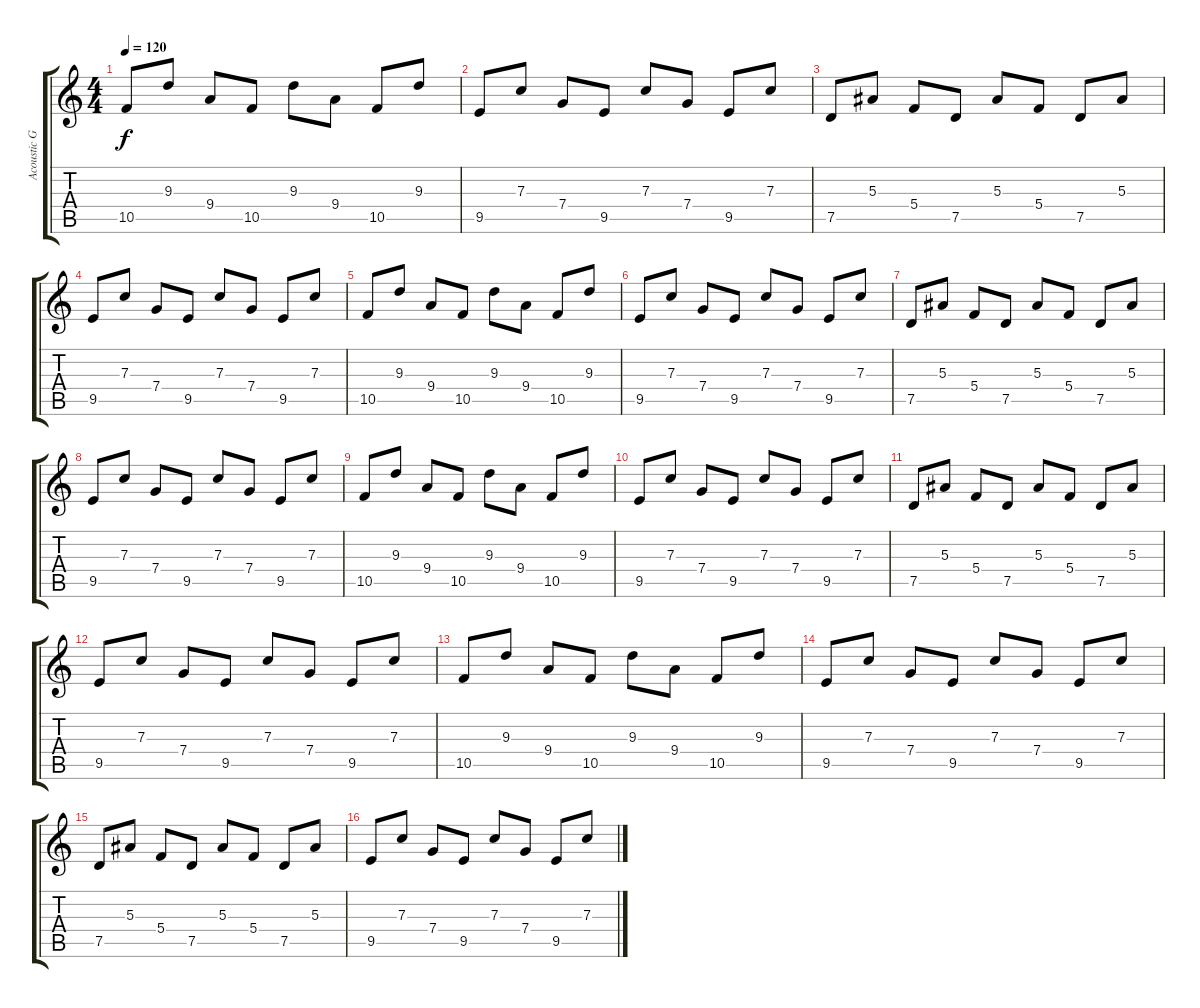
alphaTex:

\track ("Acoustic Guitar I (steel)" "Acoustic G") {instrument acousticguitarsteel}
\staff {score tabs}
\tuning (D4 A3 F3 C3 G2 D2) {hide}
\ts (4 4)
\tempo 120
\clef g2
\ks c
10.5.8{dy f instrument acousticguitarsteel} 9.3.8 9.4.8 10.5.8 9.3.8 9.4.8 10.5.8 9.3.8 |
9.5.8 7.3.8 7.4.8 9.5.8 7.3.8 7.4.8 9.5.8 7.3.8 |
7.5.8 5.3.8 5.4.8 7.5.8 5.3.8 5.4.8 7.5.8 5.3.8 |
9.5.8 7.3.8 7.4.8 9.5.8 7.3.8 7.4.8 9.5.8 7.3.8 |
10.5.8 9.3.8 9.4.8 10.5.8 9.3.8 9.4.8 10.5.8 9.3.8 |
9.5.8 7.3.8 7.4.8 9.5.8 7.3.8 7.4.8 9.5.8 7.3.8 |
7.5.8 5.3.8 5.4.8 7.5.8 5.3.8 5.4.8 7.5.8 5.3.8 |
9.5.8 7.3.8 7.4.8 9.5.8 7.3.8 7.4.8 9.5.8 7.3.8 |
10.5.8 9.3.8 9.4.8 10.5.8 9.3.8 9.4.8 10.5.8 9.3.8 |
9.5.8 7.3.8 7.4.8 9.5.8 7.3.8 7.4.8 9.5.8 7.3.8 |
7.5.8 5.3.8 5.4.8 7.5.8 5.3.8 5.4.8 7.5.8 5.3.8 |
9.5.8 7.3.8 7.4.8 9.5.8 7.3.8 7.4.8 9.5.8 7.3.8 |
10.5.8 9.3.8 9.4.8 10.5.8 9.3.8 9.4.8 10.5.8 9.3.8 |
9.5.8 7.3.8 7.4.8 9.5.8 7.3.8 7.4.8 9.5.8 7.3.8 |
7.5.8 5.3.8 5.4.8 7.5.8 5.3.8 5.4.8 7.5.8 5.3.8 |
9.5.8 7.3.8 7.4.8 9.5.8 7.3.8 7.4.8 9.5.8 7.3.8
